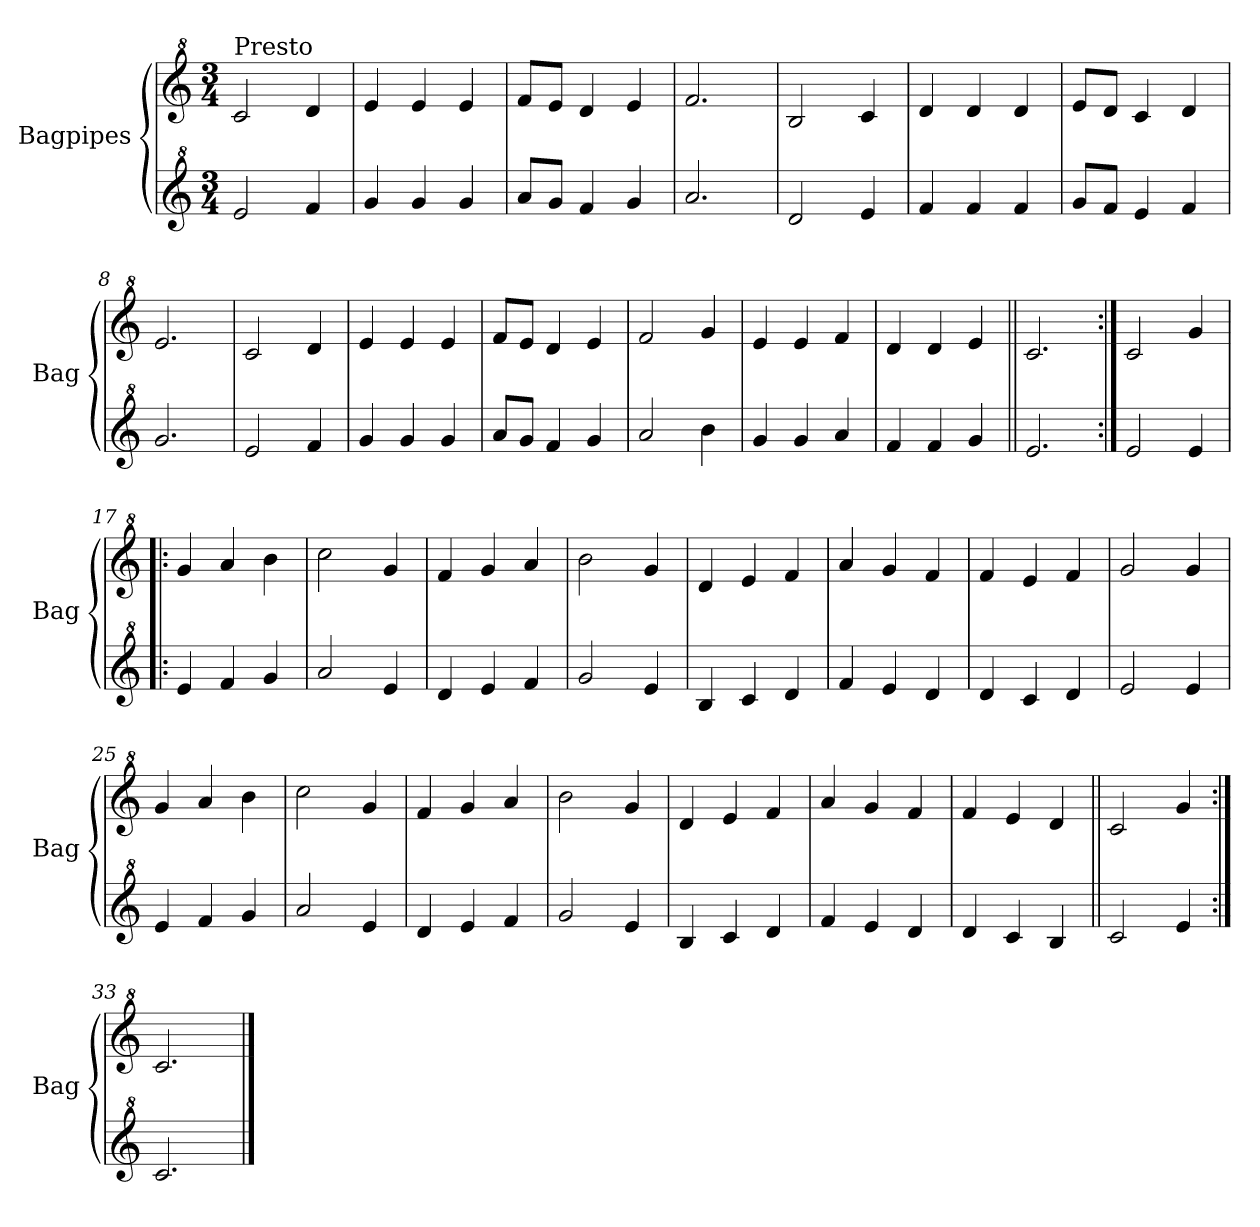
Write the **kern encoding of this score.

**kern	**kern
*part2	*part1
*staff2	*staff1
*I"Bagpipes	*I"Bagpipes
*I'Bag	*I'Bag
*clefG^2	*clefG^2
*k[]	*k[]
*C:	*C:
*M3/4	*M3/4
=1	=1
!	!LO:TX:a:t=Presto
2ee/	2cc/
4ff/	4dd/
=2	=2
4gg/	4ee/
4gg/	4ee/
4gg/	4ee/
=3	=3
8aa/L	8ff/L
8gg/J	8ee/J
4ff/	4dd/
4gg/	4ee/
=4	=4
2.aa/	2.ff/
=5	=5
2dd/	2b/
4ee/	4cc/
=6	=6
4ff/	4dd/
4ff/	4dd/
4ff/	4dd/
=7	=7
8gg/L	8ee/L
8ff/J	8dd/J
4ee/	4cc/
4ff/	4dd/
=8	=8
2.gg/	2.ee/
=9	=9
2ee/	2cc/
4ff/	4dd/
=10	=10
4gg/	4ee/
4gg/	4ee/
4gg/	4ee/
=11	=11
8aa/L	8ff/L
8gg/J	8ee/J
4ff/	4dd/
4gg/	4ee/
=12	=12
2aa/	2ff/
4bb\	4gg/
=13	=13
4gg/	4ee/
4gg/	4ee/
4aa/	4ff/
!!LO:LB:g=z
=14	=14
4ff/	4dd/
4ff/	4dd/
4gg/	4ee/
=15||	=15||
2.ee/	2.cc/
=16:|!	=16:|!
2ee/	2cc/
4ee/	4gg/
=17!|:	=17!|:
4ee/	4gg/
4ff/	4aa/
4gg/	4bb\
=18	=18
2aa/	2ccc\
4ee/	4gg/
=19	=19
4dd/	4ff/
4ee/	4gg/
4ff/	4aa/
=20	=20
2gg/	2bb\
4ee/	4gg/
=21	=21
4b/	4dd/
4cc/	4ee/
4dd/	4ff/
=22	=22
4ff/	4aa/
4ee/	4gg/
4dd/	4ff/
=23	=23
4dd/	4ff/
4cc/	4ee/
4dd/	4ff/
=24	=24
2ee/	2gg/
4ee/	4gg/
=25	=25
4ee/	4gg/
4ff/	4aa/
4gg/	4bb\
=26	=26
2aa/	2ccc\
4ee/	4gg/
=27	=27
4dd/	4ff/
4ee/	4gg/
4ff/	4aa/
!!LO:LB:g=z
=28	=28
2gg/	2bb\
4ee/	4gg/
=29	=29
4b/	4dd/
4cc/	4ee/
4dd/	4ff/
=30	=30
4ff/	4aa/
4ee/	4gg/
4dd/	4ff/
=31	=31
4dd/	4ff/
4cc/	4ee/
4b/	4dd/
=32||	=32||
2cc/	2cc/
4ee/	4gg/
=33:|!	=33:|!
2.cc/	2.cc/
==	==
*-	*-
